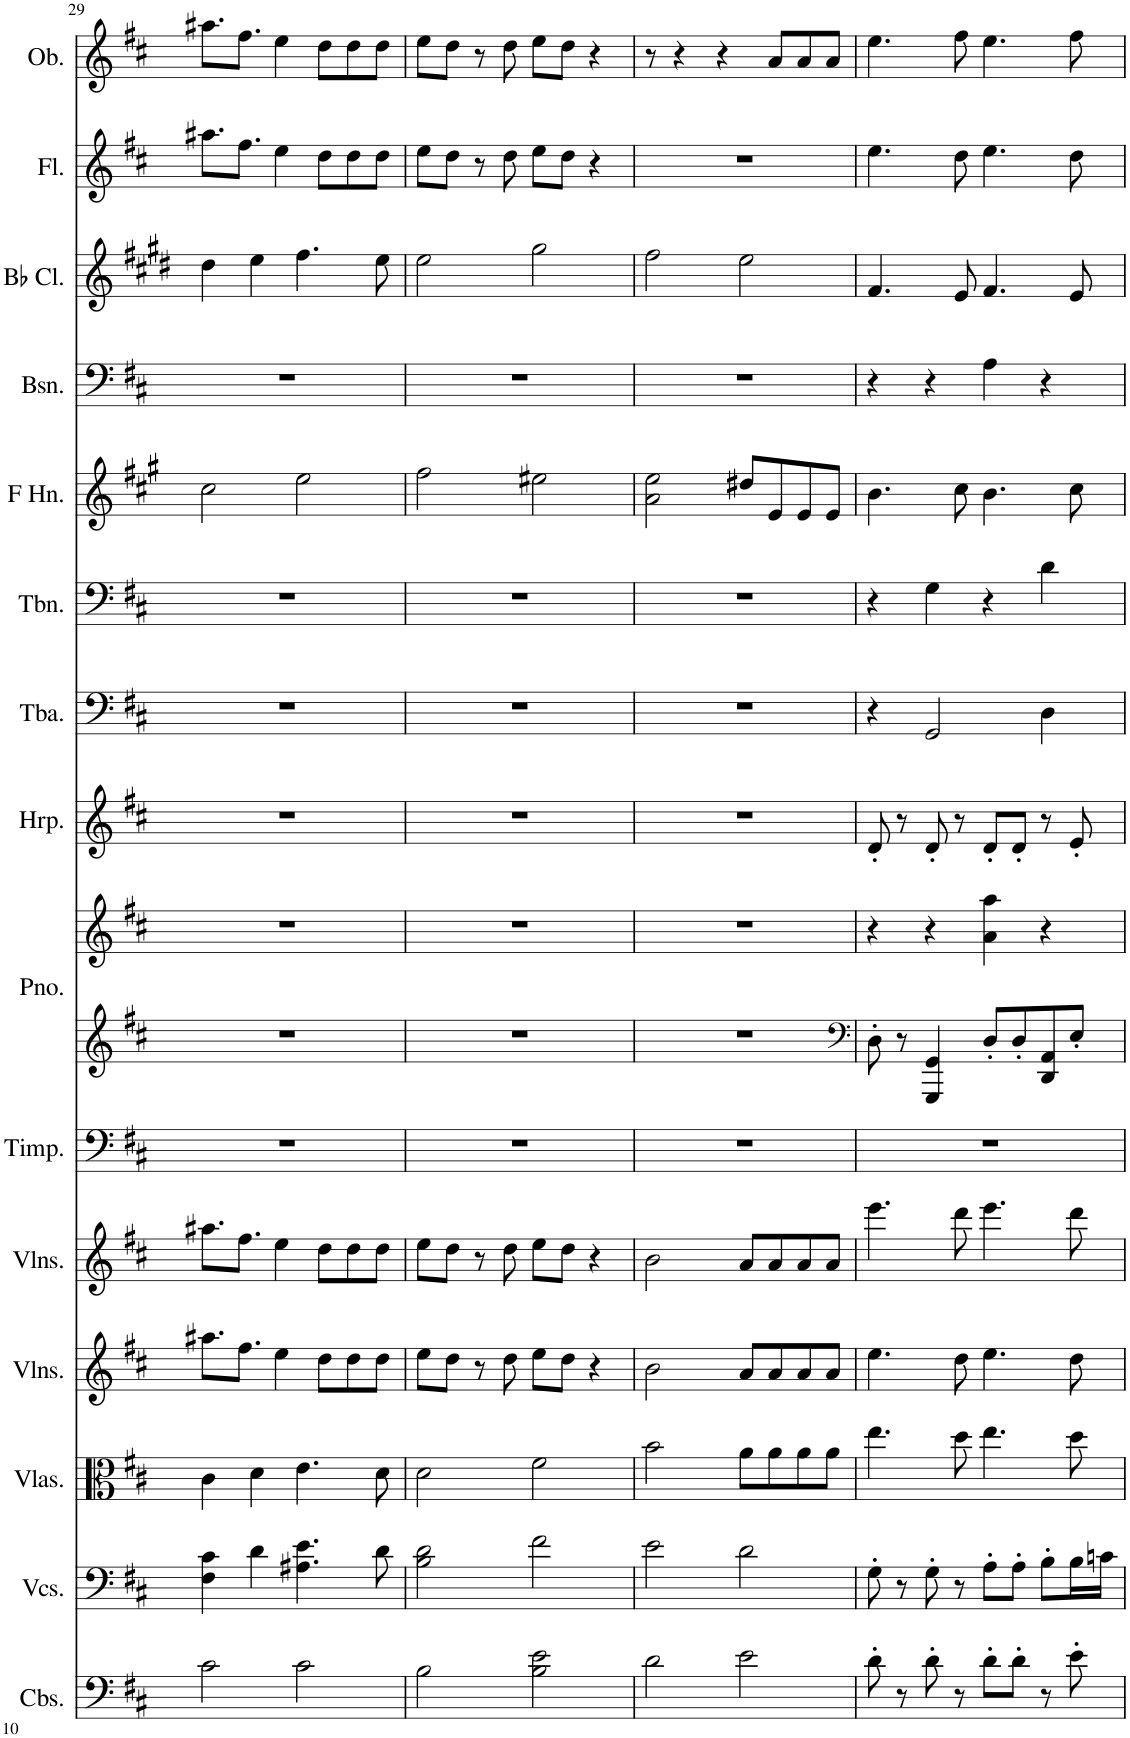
**kern	**kern	**kern	**kern	**kern	**kern	**kern	**kern	**kern	**kern	**kern	**kern	**kern	**kern	**kern	**kern
*part15	*part14	*part13	*part12	*part11	*part10	*part9	*part9	*part8	*part7	*part6	*part5	*part4	*part3	*part2	*part1
*staff16	*staff15	*staff14	*staff13	*staff12	*staff11	*staff10	*staff9	*staff8	*staff7	*staff6	*staff5	*staff4	*staff3	*staff2	*staff1
*I"Contrabasses	*I"Violoncellos	*I"Violas	*I"Violins	*I"Violins	*I"Timpani	*I"Piano	*	*I"Harp	*I"Tuba	*I"Trombone	*I"Horn in F	*I"Bassoon	*I"Bb Clarinet	*I"Flute	*I"Oboe
*I'Cbs.	*I'Vcs.	*I'Vlas.	*I'Vlns.	*I'Vlns.	*I'Timp.	*I'Pno.	*	*I'Hrp.	*I'Tba.	*I'Tbn.	*	*I'Bsn.	*I'Bb Cl.	*I'Fl.	*I'Ob.
!!LO:PB:g=z
*clefF4	*clefF4	*clefC3	*clefG2	*clefG2	*clefF4	*clefG2	*clefG2	*clefG2	*clefF4	*clefF4	*clefG2	*clefF4	*clefG2	*clefG2	*clefG2
*Trd7c12	*	*	*	*	*	*	*	*	*	*	*Trd4c7	*	*Trd1c2	*	*
*k[f#c#]	*k[f#c#]	*k[f#c#]	*k[f#c#]	*k[f#c#]	*k[f#c#]	*k[f#c#]	*k[f#c#]	*k[f#c#]	*k[f#c#]	*k[f#c#]	*k[f#c#g#]	*k[f#c#]	*k[f#c#g#d#]	*k[f#c#]	*k[f#c#]
*M4/4	*M4/4	*M4/4	*M4/4	*M4/4	*M4/4	*M4/4	*M4/4	*M4/4	*M4/4	*M4/4	*M4/4	*M4/4	*M4/4	*M4/4	*M4/4
=29	=29	=29	=29	=29	=29	=29	=29	=29	=29	=29	=29	=29	=29	=29	=29
2c#\	4F#\ 4c#\	4c#\	8.aa#X\L	8.aa#X\L	1r	1r	1r	1r	1r	1r	2cc#\	1r	4dd#\	8.aa#X\L	8.aa#X\L
.	.	.	8.ff#\J	8.ff#\J	.	.	.	.	.	.	.	.	.	8.ff#\J	8.ff#\J
.	4d\	4d\	.	.	.	.	.	.	.	.	.	.	4ee\	.	.
.	.	.	4ee\	4ee\	.	.	.	.	.	.	.	.	.	4ee\	4ee\
2c#\	4.A#X\ 4.e\	4.e\	.	.	.	.	.	.	.	.	2ee\	.	4.ff#\	.	.
.	.	.	8dd\L	8dd\L	.	.	.	.	.	.	.	.	.	8dd\L	8dd\L
.	.	.	8dd\	8dd\	.	.	.	.	.	.	.	.	.	8dd\	8dd\
.	8d\	8d\	8dd\J	8dd\J	.	.	.	.	.	.	.	.	8ee\	8dd\J	8dd\J
=30	=30	=30	=30	=30	=30	=30	=30	=30	=30	=30	=30	=30	=30	=30	=30
2B\	2B\ 2d\	2d\	8ee\L	8ee\L	1r	1r	1r	1r	1r	1r	2ff#\	1r	2ee\	8ee\L	8ee\L
.	.	.	8dd\J	8dd\J	.	.	.	.	.	.	.	.	.	8dd\J	8dd\J
.	.	.	8r	8r	.	.	.	.	.	.	.	.	.	8r	8r
.	.	.	8dd\	8dd\	.	.	.	.	.	.	.	.	.	8dd\	8dd\
2B\ 2e\	2f#\	2f#\	8ee\L	8ee\L	.	.	.	.	.	.	2ee#X\	.	2gg#\	8ee\L	8ee\L
.	.	.	8dd\J	8dd\J	.	.	.	.	.	.	.	.	.	8dd\J	8dd\J
.	.	.	4r	4r	.	.	.	.	.	.	.	.	.	4r	4r
=31	=31	=31	=31	=31	=31	=31	=31	=31	=31	=31	=31	=31	=31	=31	=31
2d\	2e\	2b\	2b\	2b\	1r	1r	1r	1r	1r	1r	2a\ 2ee\	1r	2ff#\	1r	8r
.	.	.	.	.	.	.	.	.	.	.	.	.	.	.	4r
.	.	.	.	.	.	.	.	.	.	.	.	.	.	.	4r
2e\	2d\	8a\L	8a/L	8a/L	.	.	.	.	.	.	8dd#X/L	.	2ee\	.	.
.	.	8a\	8a/	8a/	.	.	.	.	.	.	8e/	.	.	.	8a/L
.	.	8a\	8a/	8a/	.	.	.	.	.	.	8e/	.	.	.	8a/
.	.	8a\J	8a/J	8a/J	.	.	.	.	.	.	8e/J	.	.	.	8a/J
=32	=32	=32	=32	=32	=32	=32	=32	=32	=32	=32	=32	=32	=32	=32	=32
*	*	*	*	*	*	*clefF4	*	*	*	*	*	*	*	*	*
8d'\	8G'\	4.ee\	4.ee\	4.eee\	1r	8D'\	4r	8d'/	4r	4r	4.b\	4r	4.f#/	4.ee\	4.ee\
8r	8r	.	.	.	.	8r	.	8r	.	.	.	.	.	.	.
8d'\	8G'\	.	.	.	.	4GGG/ 4GG/	4r	8d'/	2GG/	4G\	.	4r	.	.	.
8r	8r	8dd\	8dd\	8ddd\	.	.	.	8r	.	.	8cc#\	.	8e/	8dd\	8ff#\
8d'\L	8A'\L	4.ee\	4.ee\	4.eee\	.	8D'/L	4a\ 4aa\	8d'/L	.	4r	4.b\	4A\	4.f#/	4.ee\	4.ee\
8d'\J	8A'\J	.	.	.	.	8D'/	.	8d'/J	.	.	.	.	.	.	.
8r	8B'\L	.	.	.	.	8DD/ 8AA/	4r	8r	4D\	4d\	.	4r	.	.	.
8e'\	16B\L	8dd\	8dd\	8ddd\	.	8E'/J	.	8e'/	.	.	8cc#\	.	8e/	8dd\	8ff#\
.	16cn\JJ	.	.	.	.	.	.	.	.	.	.	.	.	.	.
=	=	=	=	=	=	=	=	=	=	=	=	=	=	=	=
*-	*-	*-	*-	*-	*-	*-	*-	*-	*-	*-	*-	*-	*-	*-	*-
